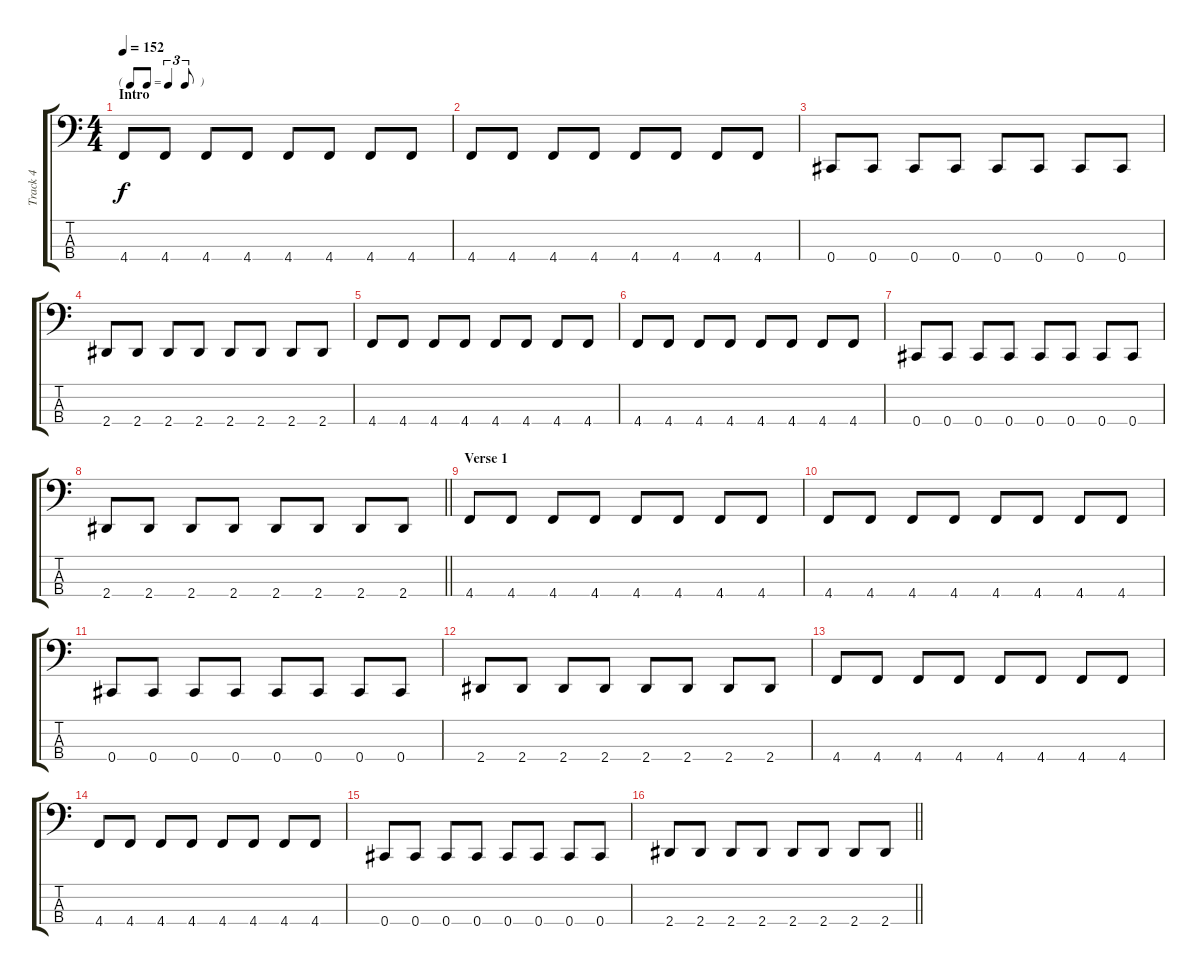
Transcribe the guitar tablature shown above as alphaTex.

\track ("Track 4" "Track 4") {instrument electricbasspick}
\staff {score tabs}
\tuning (Gb2 Db2 Ab1 Db1) {hide}
\ts (4 4)
\tf triplet8th
\section ("" "Intro")
\tempo 152
\clef f4
\ks c
4.4.8{dy f instrument electricbasspick} 4.4.8 4.4.8 4.4.8 4.4.8 4.4.8 4.4.8 4.4.8 |
4.4.8 4.4.8 4.4.8 4.4.8 4.4.8 4.4.8 4.4.8 4.4.8 |
0.4.8 0.4.8 0.4.8 0.4.8 0.4.8 0.4.8 0.4.8 0.4.8 |
2.4.8 2.4.8 2.4.8 2.4.8 2.4.8 2.4.8 2.4.8 2.4.8 |
4.4.8 4.4.8 4.4.8 4.4.8 4.4.8 4.4.8 4.4.8 4.4.8 |
4.4.8 4.4.8 4.4.8 4.4.8 4.4.8 4.4.8 4.4.8 4.4.8 |
0.4.8 0.4.8 0.4.8 0.4.8 0.4.8 0.4.8 0.4.8 0.4.8 |
\barLineRight lightlight
2.4.8 2.4.8 2.4.8 2.4.8 2.4.8 2.4.8 2.4.8 2.4.8 |
\section ("" "Verse 1")
4.4.8 4.4.8 4.4.8 4.4.8 4.4.8 4.4.8 4.4.8 4.4.8 |
4.4.8 4.4.8 4.4.8 4.4.8 4.4.8 4.4.8 4.4.8 4.4.8 |
0.4.8 0.4.8 0.4.8 0.4.8 0.4.8 0.4.8 0.4.8 0.4.8 |
2.4.8 2.4.8 2.4.8 2.4.8 2.4.8 2.4.8 2.4.8 2.4.8 |
4.4.8 4.4.8 4.4.8 4.4.8 4.4.8 4.4.8 4.4.8 4.4.8 |
4.4.8 4.4.8 4.4.8 4.4.8 4.4.8 4.4.8 4.4.8 4.4.8 |
0.4.8 0.4.8 0.4.8 0.4.8 0.4.8 0.4.8 0.4.8 0.4.8 |
\barLineRight lightlight
2.4.8 2.4.8 2.4.8 2.4.8 2.4.8 2.4.8 2.4.8 2.4.8
